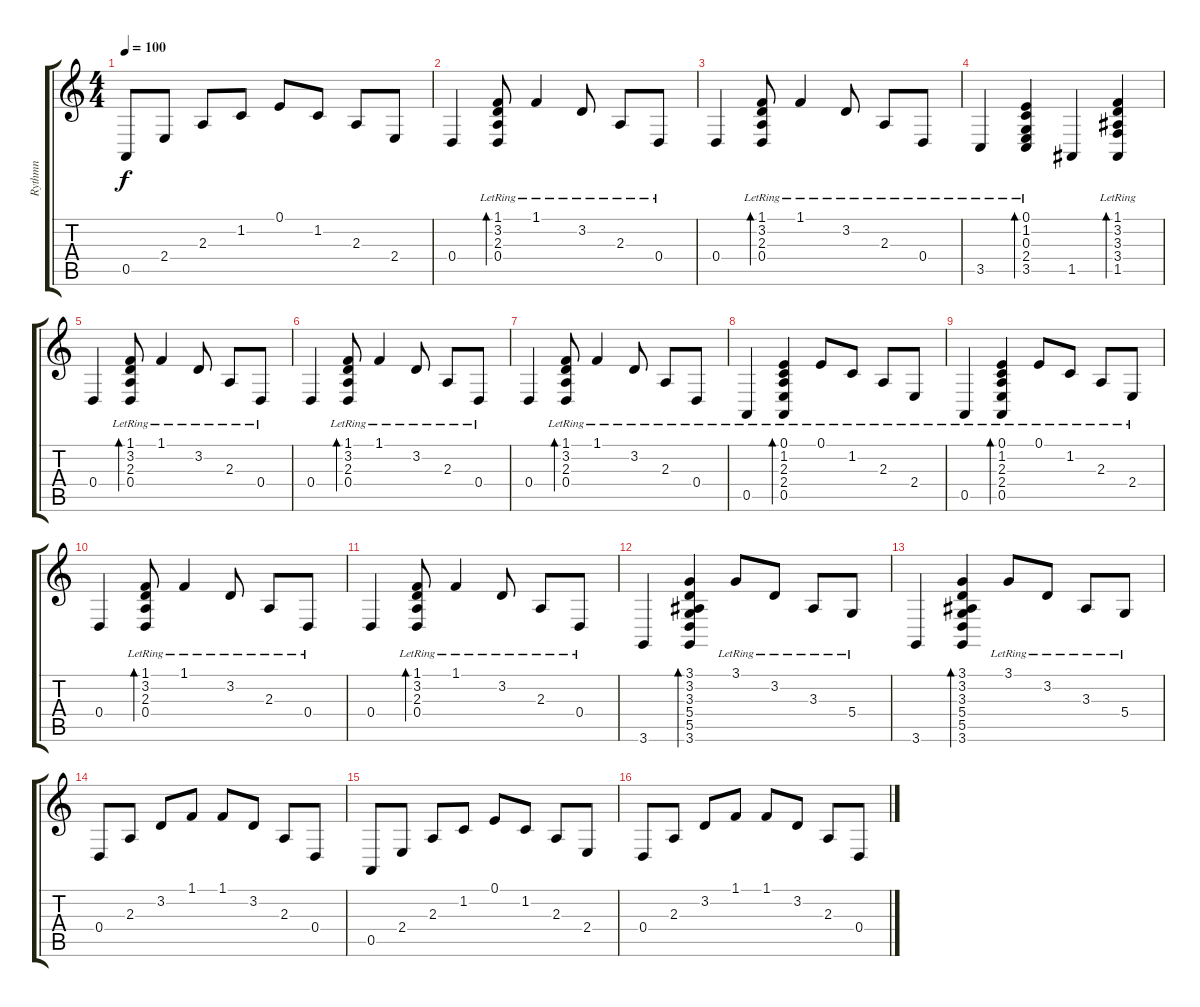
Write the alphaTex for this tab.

\track ("Rythmn" "Rythmn") {instrument drawbarorgan}
\staff {score tabs}
\tuning (E4 B3 G3 D3 A2 E2) {hide}
\ts (4 4)
\tempo 100
\clef g2
\ks c
0.5.8{dy f} 2.4.8 2.3.8 1.2.8 0.1.8 1.2.8 2.3.8 2.4.8 |
0.4.4 (1.1 3.2 2.3 0.4{lr}).8{bd 480} 1.1{lr}.4 3.2{lr}.8 2.3{lr}.8 0.4{lr}.8 |
0.4.4 (1.1 3.2 2.3 0.4{lr}).8{bd 480} 1.1{lr}.4 3.2{lr}.8 2.3{lr}.8 0.4{lr}.8 |
3.5{lr}.4 (0.1{lr} 1.2{lr} 0.3{lr} 2.4{lr} 3.5{lr}).4{bd 480} 1.5.4 (1.1{lr} 3.2{lr} 3.3{lr} 3.4{lr} 1.5{lr}).4{bd 480} |
0.4.4 (1.1 3.2 2.3 0.4{lr}).8{bd 480} 1.1{lr}.4 3.2{lr}.8 2.3{lr}.8 0.4{lr}.8 |
0.4.4 (1.1 3.2 2.3 0.4{lr}).8{bd 480} 1.1{lr}.4 3.2{lr}.8 2.3{lr}.8 0.4{lr}.8 |
0.4.4 (1.1 3.2 2.3 0.4{lr}).8{bd 480} 1.1{lr}.4 3.2{lr}.8 2.3{lr}.8 0.4{lr}.8 |
0.5{lr}.4 (0.1{lr} 1.2{lr} 2.3{lr} 2.4{lr} 0.5{lr}).4{bd 480} 0.1{lr}.8 1.2{lr}.8 2.3{lr}.8 2.4{lr}.8 |
0.5{lr}.4 (0.1{lr} 1.2{lr} 2.3{lr} 2.4{lr} 0.5{lr}).4{bd 480} 0.1{lr}.8 1.2{lr}.8 2.3{lr}.8 2.4{lr}.8 |
0.4.4 (1.1 3.2 2.3 0.4{lr}).8{bd 480} 1.1{lr}.4 3.2{lr}.8 2.3{lr}.8 0.4{lr}.8 |
0.4.4 (1.1 3.2 2.3 0.4{lr}).8{bd 480} 1.1{lr}.4 3.2{lr}.8 2.3{lr}.8 0.4{lr}.8 |
3.6.4 (3.1 3.2 3.3 5.4 5.5 3.6).4{bd 480} 3.1{lr}.8 3.2{lr}.8 3.3{lr}.8 5.4{lr}.8 |
3.6.4 (3.1 3.2 3.3 5.4 5.5 3.6).4{bd 480} 3.1{lr}.8 3.2{lr}.8 3.3{lr}.8 5.4{lr}.8 |
0.4.8 2.3.8 3.2.8 1.1.8 1.1.8 3.2.8 2.3.8 0.4.8 |
0.5.8 2.4.8 2.3.8 1.2.8 0.1.8 1.2.8 2.3.8 2.4.8 |
0.4.8 2.3.8 3.2.8 1.1.8 1.1.8 3.2.8 2.3.8 0.4.8
